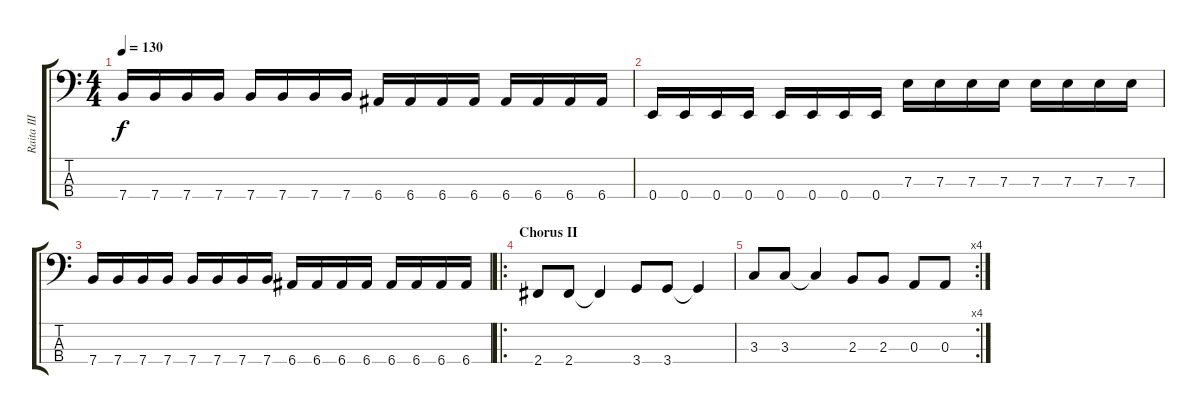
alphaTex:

\track ("Raita III" "Raita III") {instrument electricbassfinger}
\staff {score tabs}
\tuning (G2 D2 A1 E1) {hide}
\ts (4 4)
\tempo 130
\clef f4
\ks c
7.4.16{dy f} 7.4.16 7.4.16 7.4.16 7.4.16 7.4.16 7.4.16 7.4.16 6.4.16 6.4.16 6.4.16 6.4.16 6.4.16 6.4.16 6.4.16 6.4.16 |
0.4.16 0.4.16 0.4.16 0.4.16 0.4.16 0.4.16 0.4.16 0.4.16 7.3.16 7.3.16 7.3.16 7.3.16 7.3.16 7.3.16 7.3.16 7.3.16 |
7.4.16 7.4.16 7.4.16 7.4.16 7.4.16 7.4.16 7.4.16 7.4.16 6.4.16 6.4.16 6.4.16 6.4.16 6.4.16 6.4.16 6.4.16 6.4.16 |
\ro
\section ("" "Chorus II")
2.4.8 2.4.8 2.4{t}.4 3.4.8 3.4.8 3.4{t}.4 |
\rc 4
3.3.8 3.3.8 3.3{t}.4 2.3.8 2.3.8 0.3.8 0.3.8
